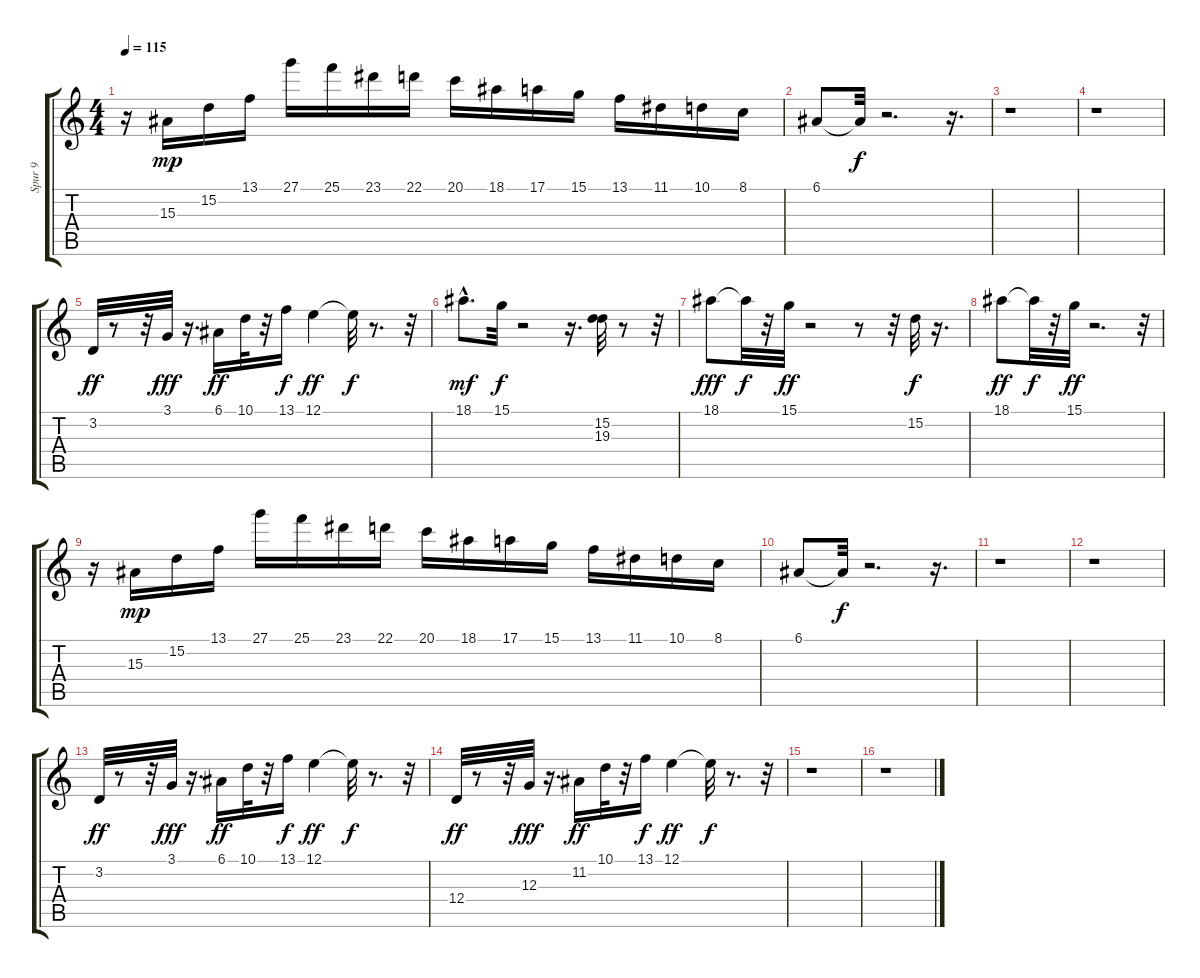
\track ("Spur 9" "Spur 9") {instrument marimba}
\staff {score tabs}
\tuning (E4 B3 G3 D3 A2 E2) {hide}
\ts (4 4)
\tempo 115
\clef g2
\ks c
r.16{dy ff} 15.3.16{dy mp} 15.2.16 13.1.16 27.1.16 25.1.16 23.1.16 22.1.16 20.1.16 18.1.16 17.1.16 15.1.16 13.1.16 11.1.16 10.1.16 8.1.16 |
6.1.8 6.1{t}.32{dy f} r.2{d} r.16{d} |
r.1 |
r.1 |
3.2.32{dy ff} r.8 r.32 3.1.32{dy fff} r.16{d} 6.1.16{dy ff} 10.1.32 r.32 13.1.16{dy f} 12.1.4{dy ff} 12.1{t}.32{dy f} r.8{d} r.32 |
18.1{hac}.8{d dy mf} 15.1.32{dy f} r.2 r.16{d} (15.2 19.3).32 r.8 r.32 |
18.1.8{dy fff} 18.1{t}.32{dy f} r.32 15.1.32{dy ff} r.2 r.8 r.32 15.2.32{dy f} r.16{d} |
18.1.8{dy ff} 18.1{t}.32{dy f} r.32 15.1.32{dy ff} r.2{d} r.32 |
r.16 15.3.16{dy mp} 15.2.16 13.1.16 27.1.16 25.1.16 23.1.16 22.1.16 20.1.16 18.1.16 17.1.16 15.1.16 13.1.16 11.1.16 10.1.16 8.1.16 |
6.1.8 6.1{t}.32{dy f} r.2{d} r.16{d} |
r.1 |
r.1 |
3.2.32{dy ff} r.8 r.32 3.1.32{dy fff} r.16{d} 6.1.16{dy ff} 10.1.32 r.32 13.1.16{dy f} 12.1.4{dy ff} 12.1{t}.32{dy f} r.8{d} r.32 |
12.4.32{dy ff} r.8 r.32 12.3.32{dy fff} r.16{d} 11.2.16{dy ff} 10.1.32 r.32 13.1.16{dy f} 12.1.4{dy ff} 12.1{t}.32{dy f} r.8{d} r.32 |
r.1 |
r.1
